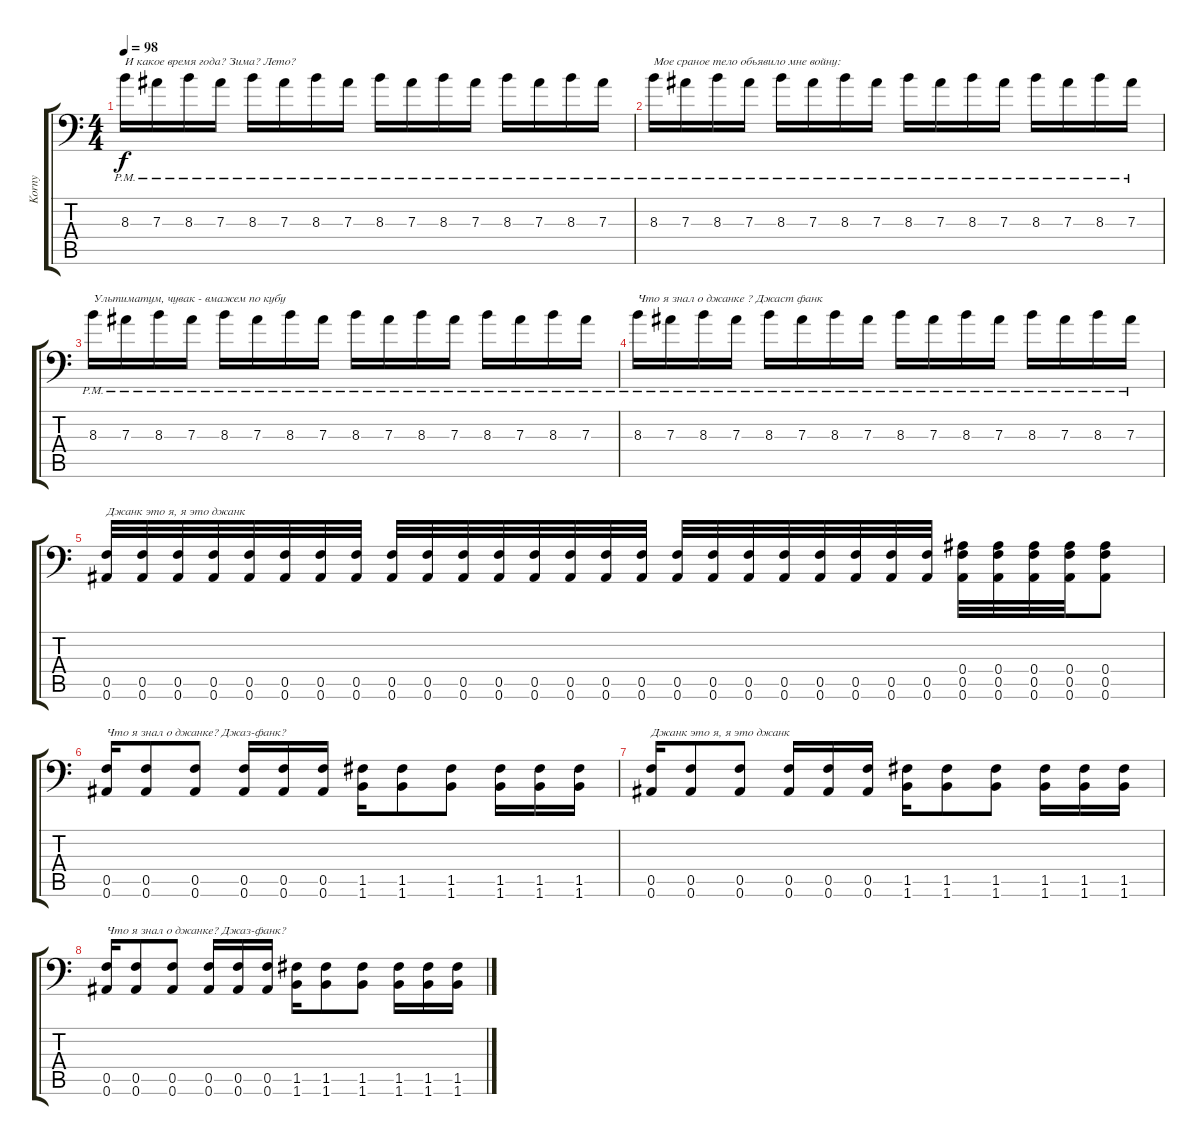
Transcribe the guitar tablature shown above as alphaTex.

\track ("Korny" "Korny") {instrument distortionguitar}
\staff {score tabs}
\tuning (C4 G3 Eb3 Bb2 F2 Bb1) {hide}
\ts (4 4)
\tempo 98
\clef f4
\ks c
8.3{pm}.16{txt "И какое время года? Зима? Лето?" dy f} 7.3{pm}.16 8.3{pm}.16 7.3{pm}.16 8.3{pm}.16 7.3{pm}.16 8.3{pm}.16 7.3{pm}.16 8.3{pm}.16 7.3{pm}.16 8.3{pm}.16 7.3{pm}.16 8.3{pm}.16 7.3{pm}.16 8.3{pm}.16 7.3{pm}.16 |
8.3{pm}.16{txt "Мое сраное тело обьявило мне войну:"} 7.3{pm}.16 8.3{pm}.16 7.3{pm}.16 8.3{pm}.16 7.3{pm}.16 8.3{pm}.16 7.3{pm}.16 8.3{pm}.16 7.3{pm}.16 8.3{pm}.16 7.3{pm}.16 8.3{pm}.16 7.3{pm}.16 8.3{pm}.16 7.3{pm}.16 |
8.3{pm}.16{txt "Ультиматум, чувак - вмажем по кубу "} 7.3{pm}.16 8.3{pm}.16 7.3{pm}.16 8.3{pm}.16 7.3{pm}.16 8.3{pm}.16 7.3{pm}.16 8.3{pm}.16 7.3{pm}.16 8.3{pm}.16 7.3{pm}.16 8.3{pm}.16 7.3{pm}.16 8.3{pm}.16 7.3{pm}.16 |
8.3{pm}.16{txt "Что я знал о джанке ? Джаст фанк"} 7.3{pm}.16 8.3{pm}.16 7.3{pm}.16 8.3{pm}.16 7.3{pm}.16 8.3{pm}.16 7.3{pm}.16 8.3{pm}.16 7.3{pm}.16 8.3{pm}.16 7.3{pm}.16 8.3{pm}.16 7.3{pm}.16 8.3{pm}.16 7.3{pm}.16 |
(0.5 0.6).32{txt "Джанк это я, я это джанк"} (0.5 0.6).32 (0.5 0.6).32 (0.5 0.6).32 (0.5 0.6).32 (0.5 0.6).32 (0.5 0.6).32 (0.5 0.6).32 (0.5 0.6).32 (0.5 0.6).32 (0.5 0.6).32 (0.5 0.6).32 (0.5 0.6).32 (0.5 0.6).32 (0.5 0.6).32 (0.5 0.6).32 (0.5 0.6).32 (0.5 0.6).32 (0.5 0.6).32 (0.5 0.6).32 (0.5 0.6).32 (0.5 0.6).32 (0.5 0.6).32 (0.5 0.6).32 (0.4 0.5 0.6).32 (0.4 0.5 0.6).32 (0.4 0.5 0.6).32 (0.4 0.5 0.6).32 (0.4 0.5 0.6).8 |
(0.5 0.6).16{txt "Что я знал о джанке? Джаз-фанк?" instrument distortionguitar} (0.5 0.6).8 (0.5 0.6).8 (0.5 0.6).16 (0.5 0.6).16 (0.5 0.6).16 (1.5 1.6).16 (1.5 1.6).8 (1.5 1.6).8 (1.5 1.6).16 (1.5 1.6).16 (1.5 1.6).16 |
(0.5 0.6).16{txt "Джанк это я, я это джанк        "} (0.5 0.6).8 (0.5 0.6).8 (0.5 0.6).16 (0.5 0.6).16 (0.5 0.6).16 (1.5 1.6).16 (1.5 1.6).8 (1.5 1.6).8 (1.5 1.6).16 (1.5 1.6).16 (1.5 1.6).16 |
(0.5 0.6).16{txt "Что я знал о джанке? Джаз-фанк?"} (0.5 0.6).8 (0.5 0.6).8 (0.5 0.6).16 (0.5 0.6).16 (0.5 0.6).16 (1.5 1.6).16 (1.5 1.6).8 (1.5 1.6).8 (1.5 1.6).16 (1.5 1.6).16 (1.5 1.6).16
